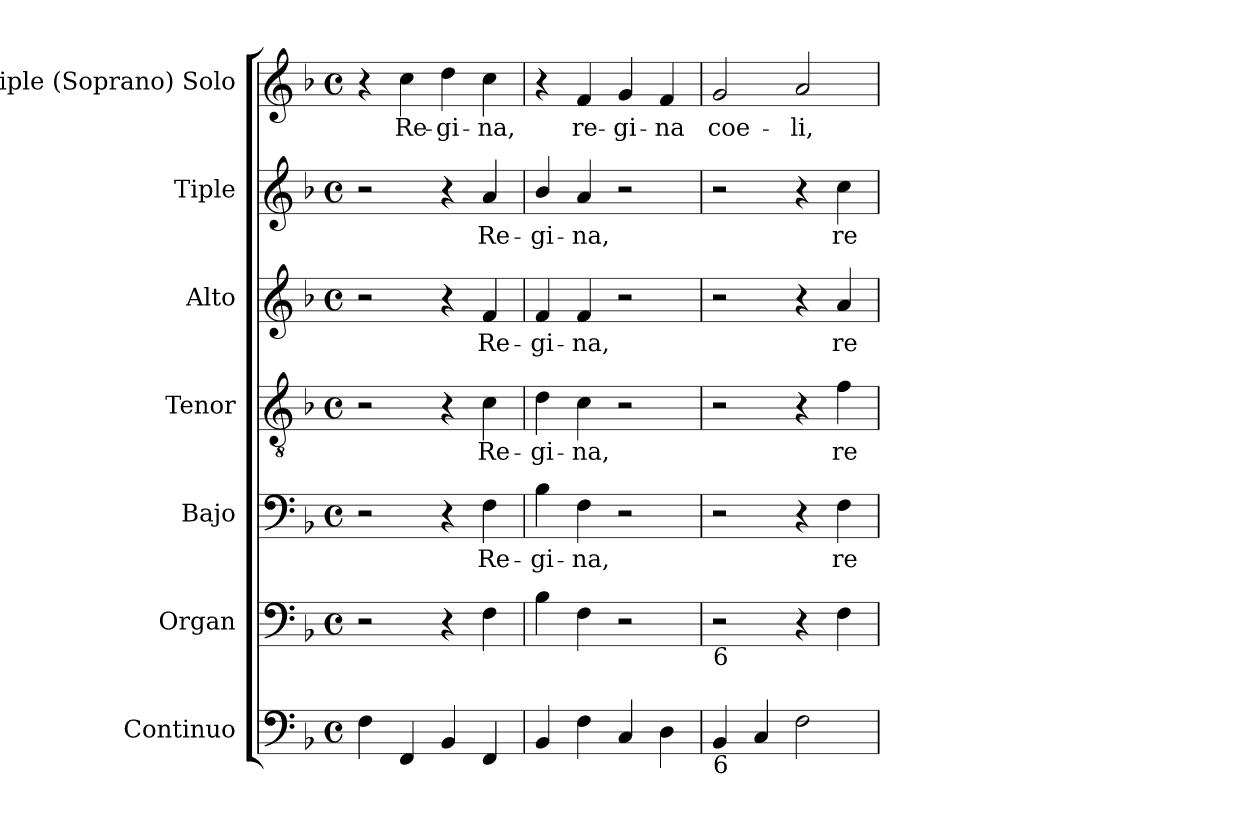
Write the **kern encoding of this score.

**kern	**kern	**kern	**text	**kern	**text	**kern	**text	**kern	**text	**kern	**text
*part7	*part6	*part5	*part5	*part4	*part4	*part3	*part3	*part2	*part2	*part1	*part1
*staff7	*staff6	*staff5	*staff5	*staff4	*staff4	*staff3	*staff3	*staff2	*staff2	*staff1	*staff1
*I"Continuo	*I"Organ	*I"Bajo	*	*I"Tenor	*	*I"Alto	*	*I"Tiple	*	*I"Tiple (Soprano) Solo	*
*I'Cont.	*I'Organ	*I'B.	*	*I'T.	*	*I'A.	*	*	*	*I'S. Solo	*
!!LO:PB:g=z
*clefF4	*clefF4	*clefF4	*	*clefGv2	*	*clefG2	*	*clefG2	*	*clefG2	*
*	*	*	*	*ITrd7c12	*	*	*	*	*	*	*
*k[b-]	*k[b-]	*k[b-]	*	*k[b-]	*	*k[b-]	*	*k[b-]	*	*k[b-]	*
*F:	*F:	*F:	*	*F:	*	*F:	*	*F:	*	*F:	*
*M4/4	*M4/4	*M4/4	*	*M4/4	*	*M4/4	*	*M4/4	*	*M4/4	*
*met(c)	*met(c)	*met(c)	*	*met(c)	*	*met(c)	*	*met(c)	*	*met(c)	*
=1	=1	=1	=1	=1	=1	=1	=1	=1	=1	=1	=1
4Fi\	2r	2r	.	2r	.	2r	.	2r	.	4r	.
!	!	!	!	!	!	!	!	!	!	!	!LO:LY:b:color=#000000
4FFi/	.	.	.	.	.	.	.	.	.	4cci\	Re-
!	!	!	!	!	!	!	!	!	!	!	!LO:LY:b:color=#000000
4BB-i/	4r	4r	.	4r	.	4r	.	4r	.	4ddi\	-gi-
!	!	!	!LO:LY:b:color=#000000	!	!	!	!	!	!	!	!
!	!	!	!	!	!LO:LY:b:color=#000000	!	!	!	!	!	!
!	!	!	!	!	!	!	!LO:LY:b:color=#000000	!	!	!	!
!	!	!	!	!	!	!	!	!	!LO:LY:b:color=#000000	!	!
!	!	!	!	!	!	!	!	!	!	!	!LO:LY:b:color=#000000
4FFi/	4Fi\	4Fi\	Re-	4Ci\	Re-	4fi/	Re-	4ai/	Re-	4cci\	-na,
=2	=2	=2	=2	=2	=2	=2	=2	=2	=2	=2	=2
!	!	!	!LO:LY:b:color=#000000	!	!	!	!	!	!	!	!
!	!	!	!	!	!LO:LY:b:color=#000000	!	!	!	!	!	!
!	!	!	!	!	!	!	!LO:LY:b:color=#000000	!	!	!	!
!	!	!	!	!	!	!	!	!	!LO:LY:b:color=#000000	!	!
4BB-i/	4B-i\	4B-i\	-gi-	4Di\	-gi-	4fi/	-gi-	4b-i/	-gi-	4r	.
!	!	!	!LO:LY:b:color=#000000	!	!	!	!	!	!	!	!
!	!	!	!	!	!LO:LY:b:color=#000000	!	!	!	!	!	!
!	!	!	!	!	!	!	!LO:LY:b:color=#000000	!	!	!	!
!	!	!	!	!	!	!	!	!	!LO:LY:b:color=#000000	!	!
!	!	!	!	!	!	!	!	!	!	!	!LO:LY:b:color=#000000
4Fi\	4Fi\	4Fi\	-na,	4Ci\	-na,	4fi/	-na,	4ai/	-na,	4fi/	re-
!	!	!	!	!	!	!	!	!	!	!	!LO:LY:b:color=#000000
4Ci/	2r	2r	.	2r	.	2r	.	2r	.	4gi/	-gi-
!	!	!	!	!	!	!	!	!	!	!	!LO:LY:b:color=#000000
4Di\	.	.	.	.	.	.	.	.	.	4fi/	-na
=3	=3	=3	=3	=3	=3	=3	=3	=3	=3	=3	=3
!	!LO:TX:b:t=6	!	!	!	!	!	!	!	!	!	!
!LO:TX:b:t=6	!	!	!	!	!	!	!	!	!	!	!
!	!	!	!	!	!	!	!	!	!	!	!LO:LY:b:color=#000000
4BB-i/	2r	2r	.	2r	.	2r	.	2r	.	2gi/	coe-
4Ci/	.	.	.	.	.	.	.	.	.	.	.
!	!	!	!	!	!	!	!	!	!	!	!LO:LY:b:color=#000000
2Fi\	4r	4r	.	4r	.	4r	.	4r	.	2ai/	-li,
!	!	!	!LO:LY:b:color=#000000	!	!	!	!	!	!	!	!
!	!	!	!	!	!LO:LY:b:color=#000000	!	!	!	!	!	!
!	!	!	!	!	!	!	!LO:LY:b:color=#000000	!	!	!	!
!	!	!	!	!	!	!	!	!	!LO:LY:b:color=#000000	!	!
.	4Fi\	4Fi\	re-	4Fi\	re-	4ai/	re-	4cci\	re-	.	.
=	=	=	=	=	=	=	=	=	=	=	=
*-	*-	*-	*-	*-	*-	*-	*-	*-	*-	*-	*-
